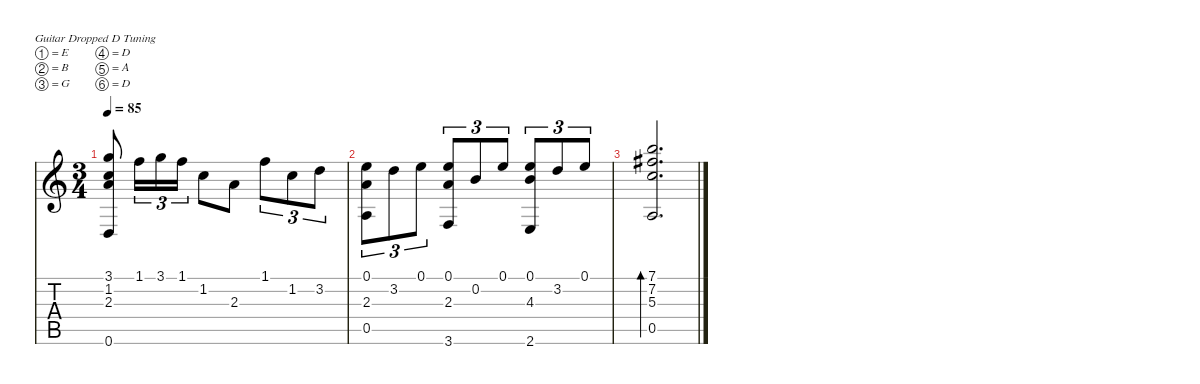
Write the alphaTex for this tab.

\defaultSystemsLayout 4
\hideDynamics
\bracketExtendMode nobrackets
\singleTrackTrackNamePolicy hidden
\multiTrackTrackNamePolicy hidden
\firstSystemTrackNameOrientation horizontal
\otherSystemsTrackNameOrientation horizontal
\extendBarLines
\chordDiagramsInScore
\track ("Nylon Guitar" "n.guit.") {instrument acousticguitarnylon}
\staff {score tabs}
\tuning (E4 B3 G3 D3 A2 D2)
\ts (3 4)
\tempo 85
\clef g2
\ks aminor
(3.1 1.2 2.3 0.6).8{dy mf beam Up} 1.1.16{tu (3 2) beam Down} 3.1.16{tu (3 2) beam Down} 1.1.16{tu (3 2) beam Down} 1.2.8{beam Down} 2.3.8{beam Down} 1.1.8{tu (3 2) beam Down} 1.2.8{tu (3 2) beam Down} 3.2.8{tu (3 2) beam Down} |
(0.1 2.3 0.5).8{tu (3 2) beam Down} 3.2.8{tu (3 2) beam Down} 0.1.8{tu (3 2) beam Down} (0.1 2.3 3.6).8{tu (3 2) beam Up} 0.2.8{tu (3 2) beam Up} 0.1.8{tu (3 2) beam Up} (0.1 4.3 2.6).8{tu (3 2) beam Up} 3.2.8{tu (3 2) beam Up} 0.1.8{tu (3 2) beam Up} |
(7.1 7.2{acc #} 5.3 0.5).2{d bd 451 beam Up}
